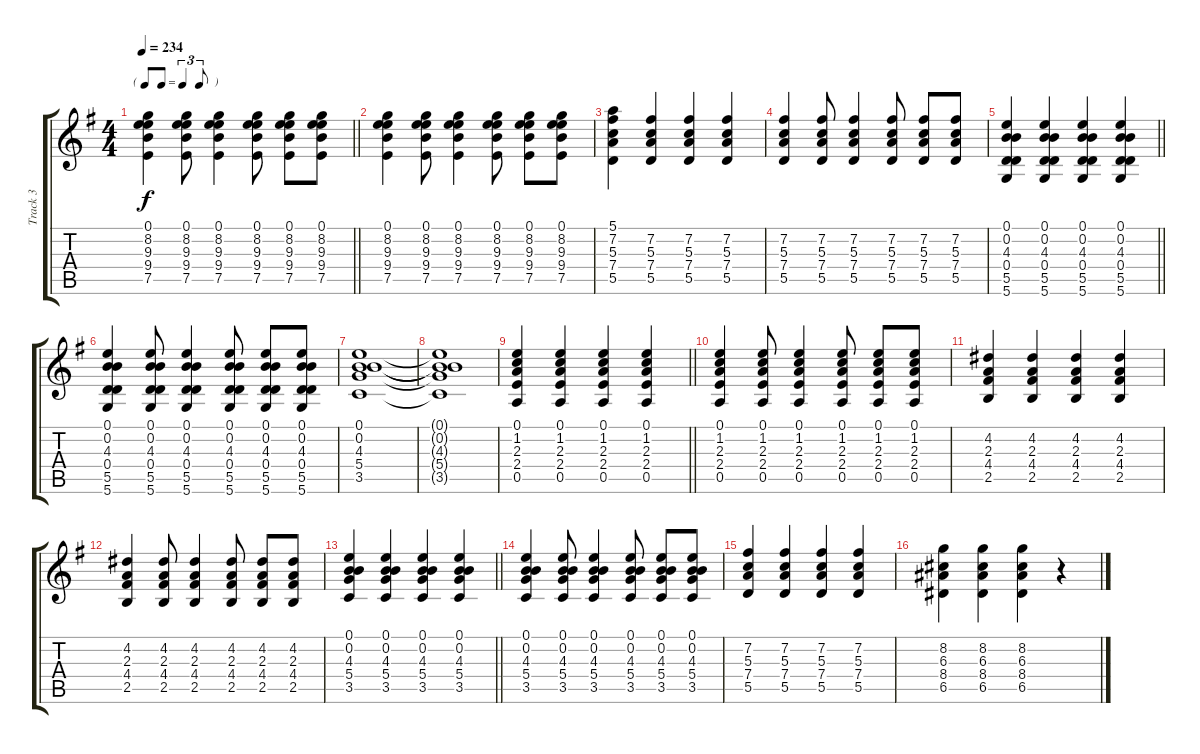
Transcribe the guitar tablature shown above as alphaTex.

\track ("Track 3" "Track 3") {instrument electricguitarclean}
\staff {score tabs}
\tuning (E4 B3 G3 D3 A2 D2) {hide}
\ts (4 4)
\tf triplet8th
\tempo 234
\clef g2
\barLineRight lightlight
\ks g
(0.1 8.2 9.3 9.4 7.5).4{dy f} (0.1 8.2 9.3 9.4 7.5).8 (0.1 8.2 9.3 9.4 7.5).4 (0.1 8.2 9.3 9.4 7.5).8 (0.1 8.2 9.3 9.4 7.5).8 (0.1 8.2 9.3 9.4 7.5).8 |
(0.1 8.2 9.3 9.4 7.5).4 (0.1 8.2 9.3 9.4 7.5).8 (0.1 8.2 9.3 9.4 7.5).4 (0.1 8.2 9.3 9.4 7.5).8 (0.1 8.2 9.3 9.4 7.5).8 (0.1 8.2 9.3 9.4 7.5).8 |
(5.1 7.2 5.3 7.4 5.5).4 (7.2 5.3 7.4 5.5).4 (7.2 5.3 7.4 5.5).4 (7.2 5.3 7.4 5.5).4 |
(7.2 5.3 7.4 5.5).4 (7.2 5.3 7.4 5.5).8 (7.2 5.3 7.4 5.5).4 (7.2 5.3 7.4 5.5).8 (7.2 5.3 7.4 5.5).8 (7.2 5.3 7.4 5.5).8 |
\barLineRight lightlight
(0.1 0.2 4.3 0.4 5.5 5.6).4 (0.1 0.2 4.3 0.4 5.5 5.6).4 (0.1 0.2 4.3 0.4 5.5 5.6).4 (0.1 0.2 4.3 0.4 5.5 5.6).4 |
(0.1 0.2 4.3 0.4 5.5 5.6).4 (0.1 0.2 4.3 0.4 5.5 5.6).8 (0.1 0.2 4.3 0.4 5.5 5.6).4 (0.1 0.2 4.3 0.4 5.5 5.6).8 (0.1 0.2 4.3 0.4 5.5 5.6).8 (0.1 0.2 4.3 0.4 5.5 5.6).8 |
(0.1 0.2 4.3 5.4 3.5).1 |
(0.1{t} 0.2{t} 4.3{t} 5.4{t} 3.5{t}).1 |
\barLineRight lightlight
(0.1 1.2 2.3 2.4 0.5).4 (0.1 1.2 2.3 2.4 0.5).4 (0.1 1.2 2.3 2.4 0.5).4 (0.1 1.2 2.3 2.4 0.5).4 |
(0.1 1.2 2.3 2.4 0.5).4 (0.1 1.2 2.3 2.4 0.5).8 (0.1 1.2 2.3 2.4 0.5).4 (0.1 1.2 2.3 2.4 0.5).8 (0.1 1.2 2.3 2.4 0.5).8 (0.1 1.2 2.3 2.4 0.5).8 |
(4.2 2.3 4.4 2.5).4 (4.2 2.3 4.4 2.5).4 (4.2 2.3 4.4 2.5).4 (4.2 2.3 4.4 2.5).4 |
(4.2 2.3 4.4 2.5).4 (4.2 2.3 4.4 2.5).8 (4.2 2.3 4.4 2.5).4 (4.2 2.3 4.4 2.5).8 (4.2 2.3 4.4 2.5).8 (4.2 2.3 4.4 2.5).8 |
\barLineRight lightlight
(0.1 0.2 4.3 5.4 3.5).4 (0.1 0.2 4.3 5.4 3.5).4 (0.1 0.2 4.3 5.4 3.5).4 (0.1 0.2 4.3 5.4 3.5).4 |
(0.1 0.2 4.3 5.4 3.5).4 (0.1 0.2 4.3 5.4 3.5).8 (0.1 0.2 4.3 5.4 3.5).4 (0.1 0.2 4.3 5.4 3.5).8 (0.1 0.2 4.3 5.4 3.5).8 (0.1 0.2 4.3 5.4 3.5).8 |
(7.2 5.3 7.4 5.5).4 (7.2 5.3 7.4 5.5).4 (7.2 5.3 7.4 5.5).4 (7.2 5.3 7.4 5.5).4 |
(8.2 6.3 8.4 6.5).4 (8.2 6.3 8.4 6.5).4 (8.2 6.3 8.4 6.5).4 r.4
